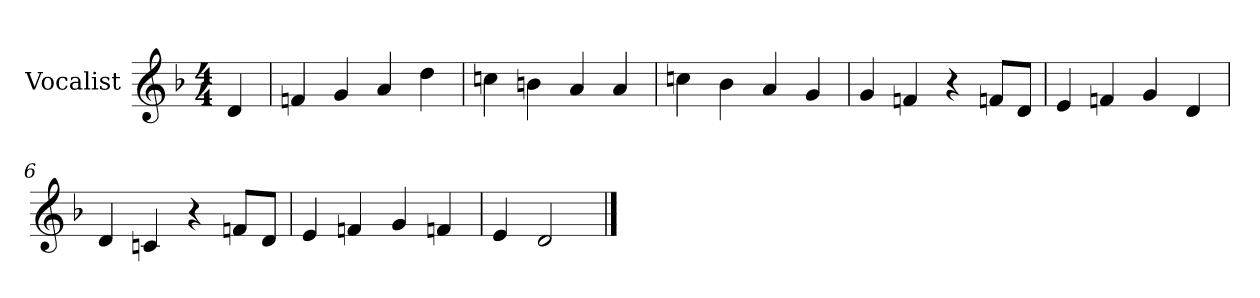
**kern
*part1
*staff1
*I"Vocalist
*k[b-]
*d:
*M4/4
=
4d
=1
4fn
4g
4a
4dd
=2
4ccn
4bn
4a
4a
=3
4ccn
4b-
4a
4g
=4
4g
4fn
4r
8fnL
8dJ
=5
4e
4fn
4g
4d
=6
4d
4cn
4r
8fnL
8dJ
=7
4e
4fn
4g
4fn
=8
4e
2d
==
*-
